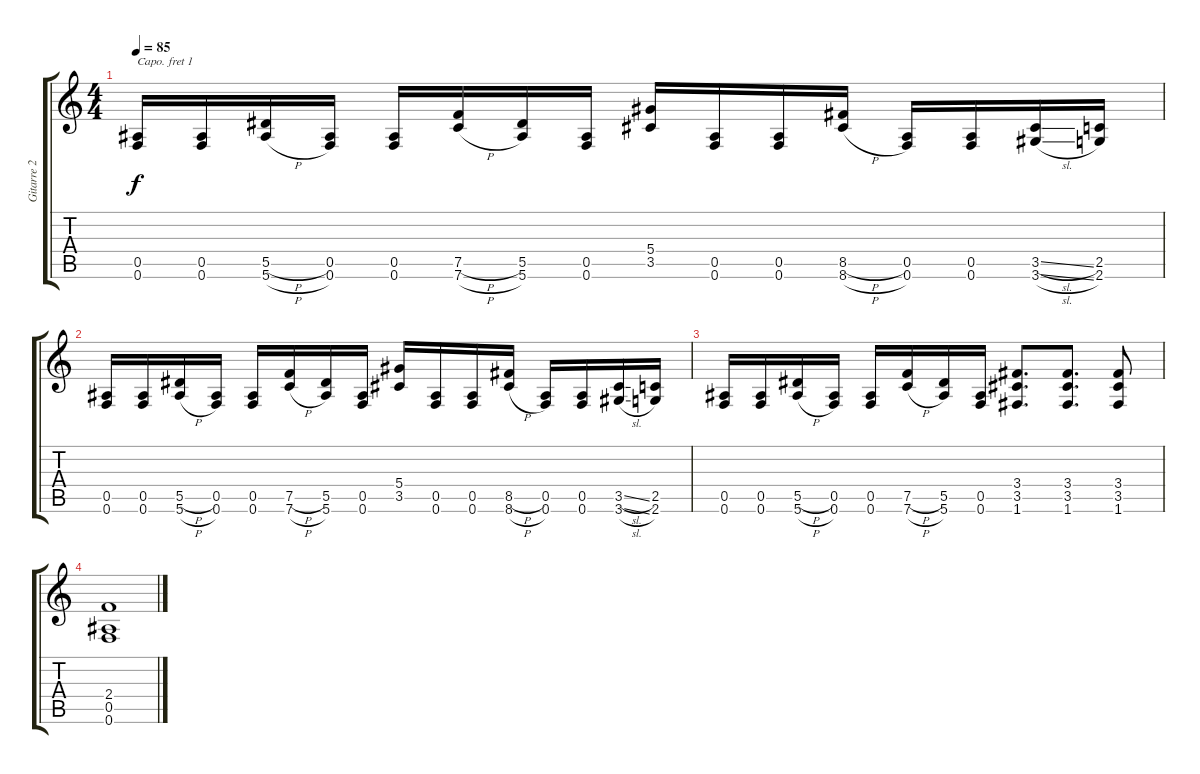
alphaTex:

\track ("Gitarre 2" "Gitarre 2") {instrument distortionguitar}
\staff {score tabs}
\capo 1
\tuning (E4 B3 G3 D3 A2 E2) {hide}
\ts (4 4)
\tempo 85
\clef g2
\ks c
(0.5 0.6).16{dy f} (0.5 0.6).16 (5.5{h} 5.6{h}).16 (0.5 0.6).16 (0.5 0.6).16 (7.5{h} 7.6{h}).16 (5.5 5.6).16 (0.5 0.6).16 (5.4 3.5).16 (0.5 0.6).16 (0.5 0.6).16 (8.5{h} 8.6{h}).16 (0.5 0.6).16 (0.5 0.6).16 (3.5{sl} 3.6{sl}).16 (2.5 2.6).16 |
(0.5 0.6).16 (0.5 0.6).16 (5.5{h} 5.6{h}).16 (0.5 0.6).16 (0.5 0.6).16 (7.5{h} 7.6{h}).16 (5.5 5.6).16 (0.5 0.6).16 (5.4 3.5).16 (0.5 0.6).16 (0.5 0.6).16 (8.5{h} 8.6{h}).16 (0.5 0.6).16 (0.5 0.6).16 (3.5{sl} 3.6{sl}).16 (2.5 2.6).16 |
(0.5 0.6).16 (0.5 0.6).16 (5.5{h} 5.6{h}).16 (0.5 0.6).16 (0.5 0.6).16 (7.5{h} 7.6{h}).16 (5.5 5.6).16 (0.5 0.6).16 (3.4 3.5 1.6).8{d} (3.4 3.5 1.6).8{d} (3.4 3.5 1.6).8 |
(2.4 0.5 0.6).1{volume 11}
